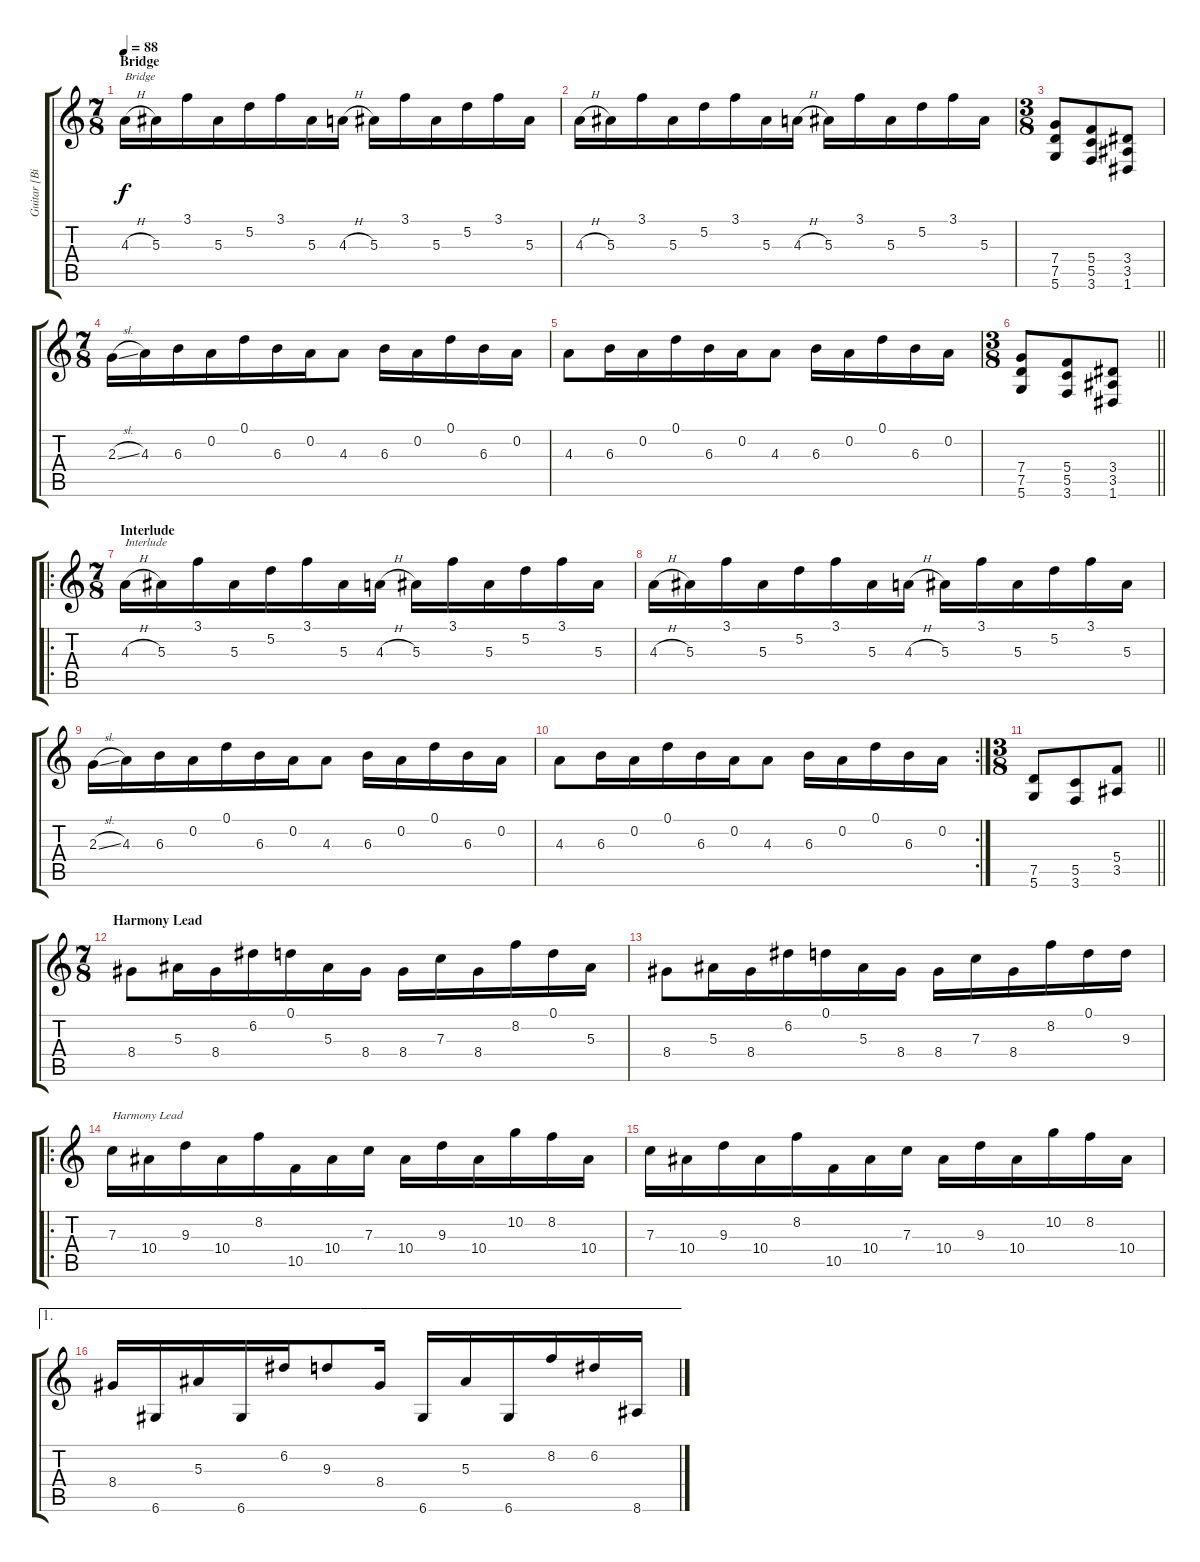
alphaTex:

\track ("Guitar [Bill Kelliher]" "Guitar [Bi") {instrument distortionguitar}
\staff {score tabs}
\tuning (D4 A3 F3 C3 G2 D2) {hide}
\ts (7 8)
\section ("" "Bridge")
\tempo 88
\clef g2
\ks c
4.3{h}.16{txt "Bridge" dy f} 5.3.16 3.1.16 5.3.16 5.2.16 3.1.16 5.3.16 4.3{h}.16 5.3.16 3.1.16 5.3.16 5.2.16 3.1.16 5.3.16 |
4.3{h}.16 5.3.16 3.1.16 5.3.16 5.2.16 3.1.16 5.3.16 4.3{h}.16 5.3.16 3.1.16 5.3.16 5.2.16 3.1.16 5.3.16 |
\ts (3 8)
(7.4 7.5 5.6).8 (5.4 5.5 3.6).8 (3.4 3.5 1.6).8 |
\ts (7 8)
2.3{sl}.16 4.3.16 6.3.16 0.2.16 0.1.16 6.3.16 0.2.16 4.3.8 6.3.16 0.2.16 0.1.16 6.3.16 0.2.16 |
4.3.8 6.3.16 0.2.16 0.1.16 6.3.16 0.2.16 4.3.8 6.3.16 0.2.16 0.1.16 6.3.16 0.2.16 |
\ts (3 8)
\barLineRight lightlight
(7.4 7.5 5.6).8 (5.4 5.5 3.6).8 (3.4 3.5 1.6).8 |
\ro
\ts (7 8)
\section ("" "Interlude")
4.3{h}.16{txt "Interlude"} 5.3.16 3.1.16 5.3.16 5.2.16 3.1.16 5.3.16 4.3{h}.16 5.3.16 3.1.16 5.3.16 5.2.16 3.1.16 5.3.16 |
4.3{h}.16 5.3.16 3.1.16 5.3.16 5.2.16 3.1.16 5.3.16 4.3{h}.16 5.3.16 3.1.16 5.3.16 5.2.16 3.1.16 5.3.16 |
2.3{sl}.16 4.3.16 6.3.16 0.2.16 0.1.16 6.3.16 0.2.16 4.3.8 6.3.16 0.2.16 0.1.16 6.3.16 0.2.16 |
\rc 2
4.3.8 6.3.16 0.2.16 0.1.16 6.3.16 0.2.16 4.3.8 6.3.16 0.2.16 0.1.16 6.3.16 0.2.16 |
\ts (3 8)
\barLineRight lightlight
(7.5 5.6).8 (5.5 3.6).8 (5.4 3.5).8 |
\ts (7 8)
\section ("" "Harmony Lead")
8.4.8 5.3.16 8.4.16 6.2.16 0.1.16 5.3.16 8.4.16 8.4.16 7.3.16 8.4.16 8.2.16 0.1.16 5.3.16 |
8.4.8 5.3.16 8.4.16 6.2.16 0.1.16 5.3.16 8.4.16 8.4.16 7.3.16 8.4.16 8.2.16 0.1.16 9.3.16 |
\ro
7.3.16{txt "Harmony Lead" balance 0} 10.4.16 9.3.16 10.4.16 8.2.16 10.5.16 10.4.16 7.3.16 10.4.16 9.3.16 10.4.16 10.2.16 8.2.16 10.4.16 |
7.3.16 10.4.16 9.3.16 10.4.16 8.2.16 10.5.16 10.4.16 7.3.16 10.4.16 9.3.16 10.4.16 10.2.16 8.2.16 10.4.16 |
\ae 1
8.4.16 6.6.16 5.3.16 6.6.16 6.2.16 9.3.8 8.4.16 6.6.16 5.3.16 6.6.16 8.2.16 6.2.16 8.6.16
